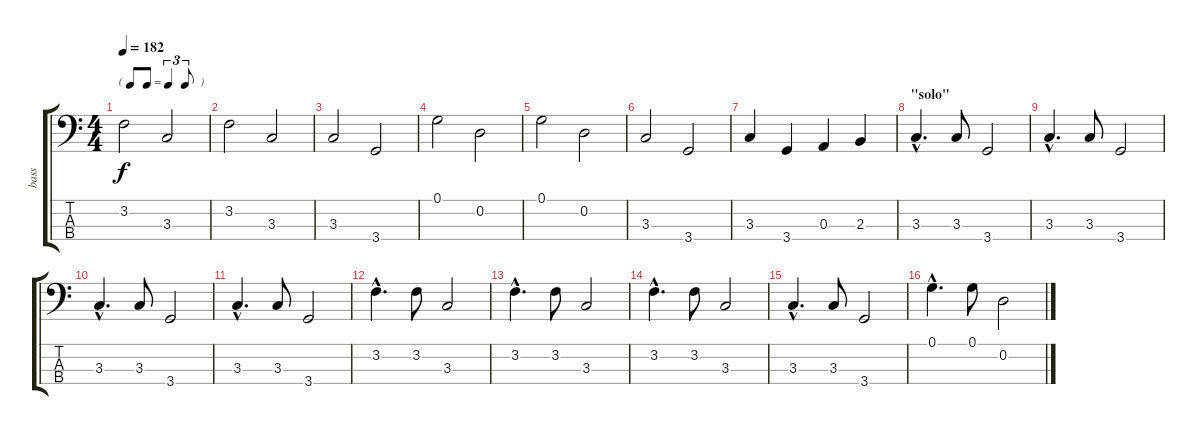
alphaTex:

\track ("bass" "bass") {instrument acousticbass}
\staff {score tabs}
\tuning (G2 D2 A1 E1) {hide}
\ts (4 4)
\tf triplet8th
\tempo 182
\clef f4
\ks c
3.2.2{dy f} 3.3.2 |
3.2.2 3.3.2 |
3.3.2 3.4.2 |
0.1.2 0.2.2 |
0.1.2 0.2.2 |
3.3.2 3.4.2 |
3.3.4 3.4.4 0.3.4 2.3.4 |
\section ("" "\"solo\"")
3.3{hac}.4{d} 3.3.8 3.4.2 |
3.3{hac}.4{d} 3.3.8 3.4.2 |
3.3{hac}.4{d} 3.3.8 3.4.2 |
3.3{hac}.4{d} 3.3.8 3.4.2 |
3.2{hac}.4{d} 3.2.8 3.3.2 |
3.2{hac}.4{d} 3.2.8 3.3.2 |
3.2{hac}.4{d} 3.2.8 3.3.2 |
3.3{hac}.4{d} 3.3.8 3.4.2 |
0.1{hac}.4{d} 0.1.8 0.2.2
